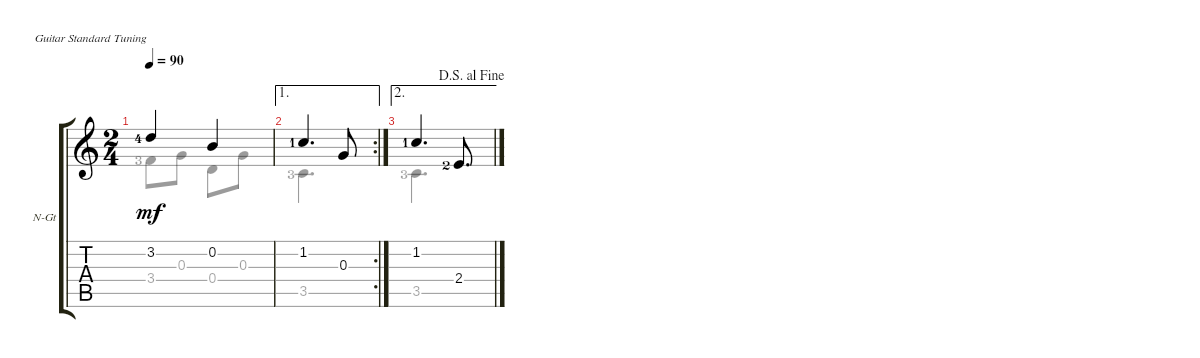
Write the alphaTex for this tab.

\defaultSystemsLayout 4
\bracketExtendMode groupsimilarinstruments
\firstSystemTrackNameOrientation horizontal
\otherSystemsTrackNameOrientation horizontal
\track ("Nylon Guitar" "N-Gt") {instrument acousticguitarnylon}
\staff {score tabs}
\tuning (E4 B3 G3 D3 A2 E2)
\voice
\ts (2 4)
\tempo 90
\clef g2
\ks c
3.2{lf 5}.4{dy mf} 0.2.4 |
\ae 1
\rc 2
1.2{lf 2}.4{d} 0.3.8 |
\ae 2
\jump dalsegnoalfine
1.2{lf 2}.4{d} 2.4{lf 3}.8{d}
\voice
\clef g2
\ottava regular
\simile none
\ks c
3.4{lf 4}.8{dy mf} 0.3.8 0.4.8 0.3.8 |
3.5{lf 4}.4{d} |
3.5{lf 4}.4{d}
